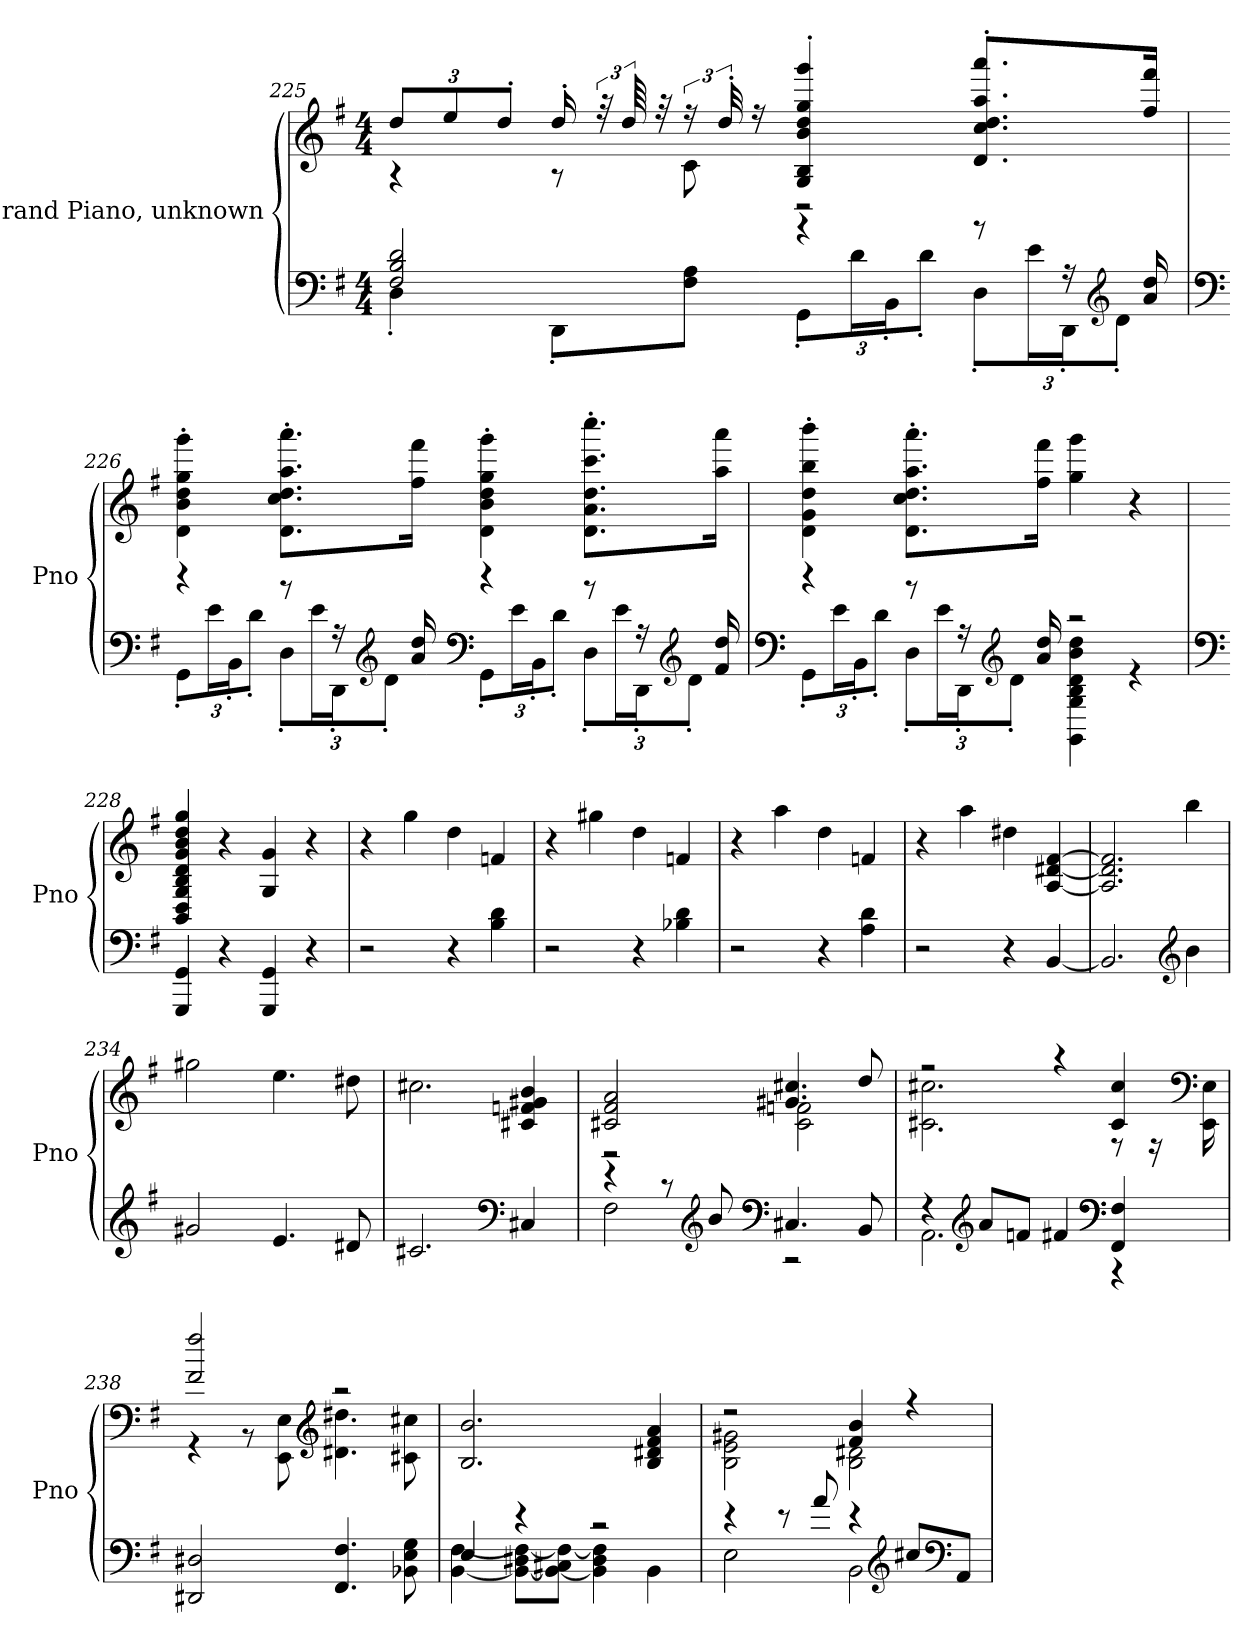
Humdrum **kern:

**kern	**kern
*part1	*part1
*staff2	*staff1
*I"Grand Piano, unknown	*
*I'Pno	*
!!LO:LB:g=z
*clefF4	*clefG2
*k[f#]	*k[f#]
*M4/4	*M4/4
=225	=225
*^	*
*	*	*Xbrackettup
*	*	*^
2F#/ 2B/ 2d/	4D'\	12dd/L	4r
.	.	12ee/	.
.	.	12dd'/J	.
.	8DD'\L	16dd'/	8r
*	*	*brackettup	*
.	.	48r	.
.	.	96dd/	.
.	.	32r	.
.	8F#\ 8A\J	24r	8c\
.	.	48dd'/	.
.	.	16r	.
*	*Xbrackettup	*	*
4r	12GG'\L	4G/' 4B/' 4b/' 4dd/' 4gg/' 4ggg/'	2r
.	24d\L	.	.
.	24BB'\J	.	.
.	12d'\J	.	.
8r	12D'\L	8.d/' 8.cc/' 8.dd/' 8.aa/' 8.aaa/'L	.
.	24e\L	.	.
16r	24DD'\J	.	.
*clefG2	*	*	*
.	12d'\J	.	.
16a/ 16dd/	.	16ff#/ 16fff#/Jk	.
*	*	*v	*v
!!LO:LB:g=z
=226	=226	=226
*clefF4	*	*
4r	12GG'\L	4d\' 4b\' 4dd\' 4gg\' 4ggg\'
.	24e\L	.
.	24BB'\J	.
.	12d'\J	.
8r	12D'\L	8.d\' 8.cc\' 8.dd\' 8.aa\' 8.aaa\'L
.	24e\L	.
16r	24DD'\J	.
*clefG2	*	*
.	12d'\J	.
16a/ 16dd/	.	16ff#\ 16fff#\Jk
*clefF4	*	*
4r	12GG'\L	4d\' 4b\' 4dd\' 4gg\' 4ggg\'
.	24e\L	.
.	24BB'\J	.
.	12d'\J	.
8r	12D'\L	8.d\' 8.a\' 8.dd\' 8.ccc\' 8.cccc\'L
.	24e\L	.
16r	24DD'\J	.
*clefG2	*	*
.	12d'\J	.
16f#/ 16dd/	.	16aa\ 16aaa\Jk
=227	=227	=227
*clefF4	*	*
4r	12GG'\L	4d\' 4g\' 4dd\' 4bb\' 4bbb\'
.	24e\L	.
.	24BB'\J	.
.	12d'\J	.
8r	12D'\L	8.d\' 8.cc\' 8.dd\' 8.aa\' 8.aaa\'L
.	24e\L	.
16r	24DD'\J	.
*clefG2	*	*
.	12d'\J	.
16a/ 16dd/	.	16ff#\ 16fff#\Jk
2r	4GG\ 4G\ 4B\ 4d\ 4b\ 4dd\	4gg\ 4ggg\
.	4r	4r
*v	*v	*
!!LO:LB:g=z
=228	=228
*clefF4	*
4GGG/ 4GG/	4BB/ 4D/ 4G/ 4B/ 4d/ 4g/ 4b/ 4dd/ 4gg/
4r	4r
4GGG/ 4GG/	4G/ 4g/
4r	4r
=229	=229
2r	4r
.	4gg\
4r	4dd\
4B\ 4d\	4fn/
=230	=230
2r	4r
.	4gg#X\
4r	4dd\
4B-X\ 4d\	4fn/
=231	=231
2r	4r
.	4aa\
4r	4dd\
4A\ 4d\	4fn/
=232	=232
2r	4r
.	4aa\
4r	4dd#X\
[4BB/	[4A/ [4d#X/ [4f#/
=233	=233
2.BB/]	2.A/] 2.d#/] 2.f#/]
*clefG2	*
4b\	4bb\
=234	=234
2g#X/	2gg#X\
4.e/	4.ee\
8d#X/	8dd#X\
=235	=235
2.c#X/	2.cc#X\
*clefF4	*
4C#X/	4c#X/ 4fn/ 4g#X/ 4b/
!!LO:LB:g=z
=236	=236
*^	*^
4r	2F#\	2c#X/ 2f#/ 2a/	2r
8r	.	.	.
*clefG2	*	*	*
8b/	.	.	.
*clefF4	*	*	*
4.C#X/	2r	4.g#X/ 4.cc#X/	2c#\ 2fn\
8BB/	.	8dd/	.
=237	=237	=237	=237
4r	2.AA\	2r	2.c#X\ 2.cc#X\
*clefG2	*	*	*
8a/L	.	.	.
8fn/J	.	.	.
4f#X/	.	4r	.
*clefF4	*	*	*
4FF#/ 4F#/	4r	4c#/ 4cc#/	8r
.	.	.	16r
*	*	*clefF4	*
.	.	.	16EE\ 16E\
*v	*v	*	*
=238	=238	=238
2DD#X/ 2D#X/	2f#/ 2ff#/	4r
.	.	8r
.	.	8EE\ 8E\
*	*clefG2	*
4.FF#/ 4.F#/	2r	4.d#X\ 4.dd#X\
8BB-X\ 8E\ 8G\	.	8c#X\ 8cc#X\
*	*v	*v
!!LO:PB:g=z
=239	=239
*^	*
4E/	[4BB\ [4F#\	2.B/ 2.b/
4r	8BB\_ 8D#X\ 8F#\_L	.
.	8BB\_ 8C#X\ 8F#\_J	.
2r	4BB\] 4D#\ 4F#\]	.
.	4BB\	4B/ 4d#X/ 4f#/ 4a/
=240	=240	=240
*	*	*^
4r	2E\	2r	2B\ 2e\ 2g#X\
8r	.	.	.
8a/	.	.	.
4r	2BB\	4f#/ 4b/	2B\ 2d#X\
*clefG2	*	*	*
8cc#X/L	.	4r	.
*clefF4	*	*	*
8AA/J	.	.	.
*v	*v	*	*
*	*v	*v
=	=
*-	*-
